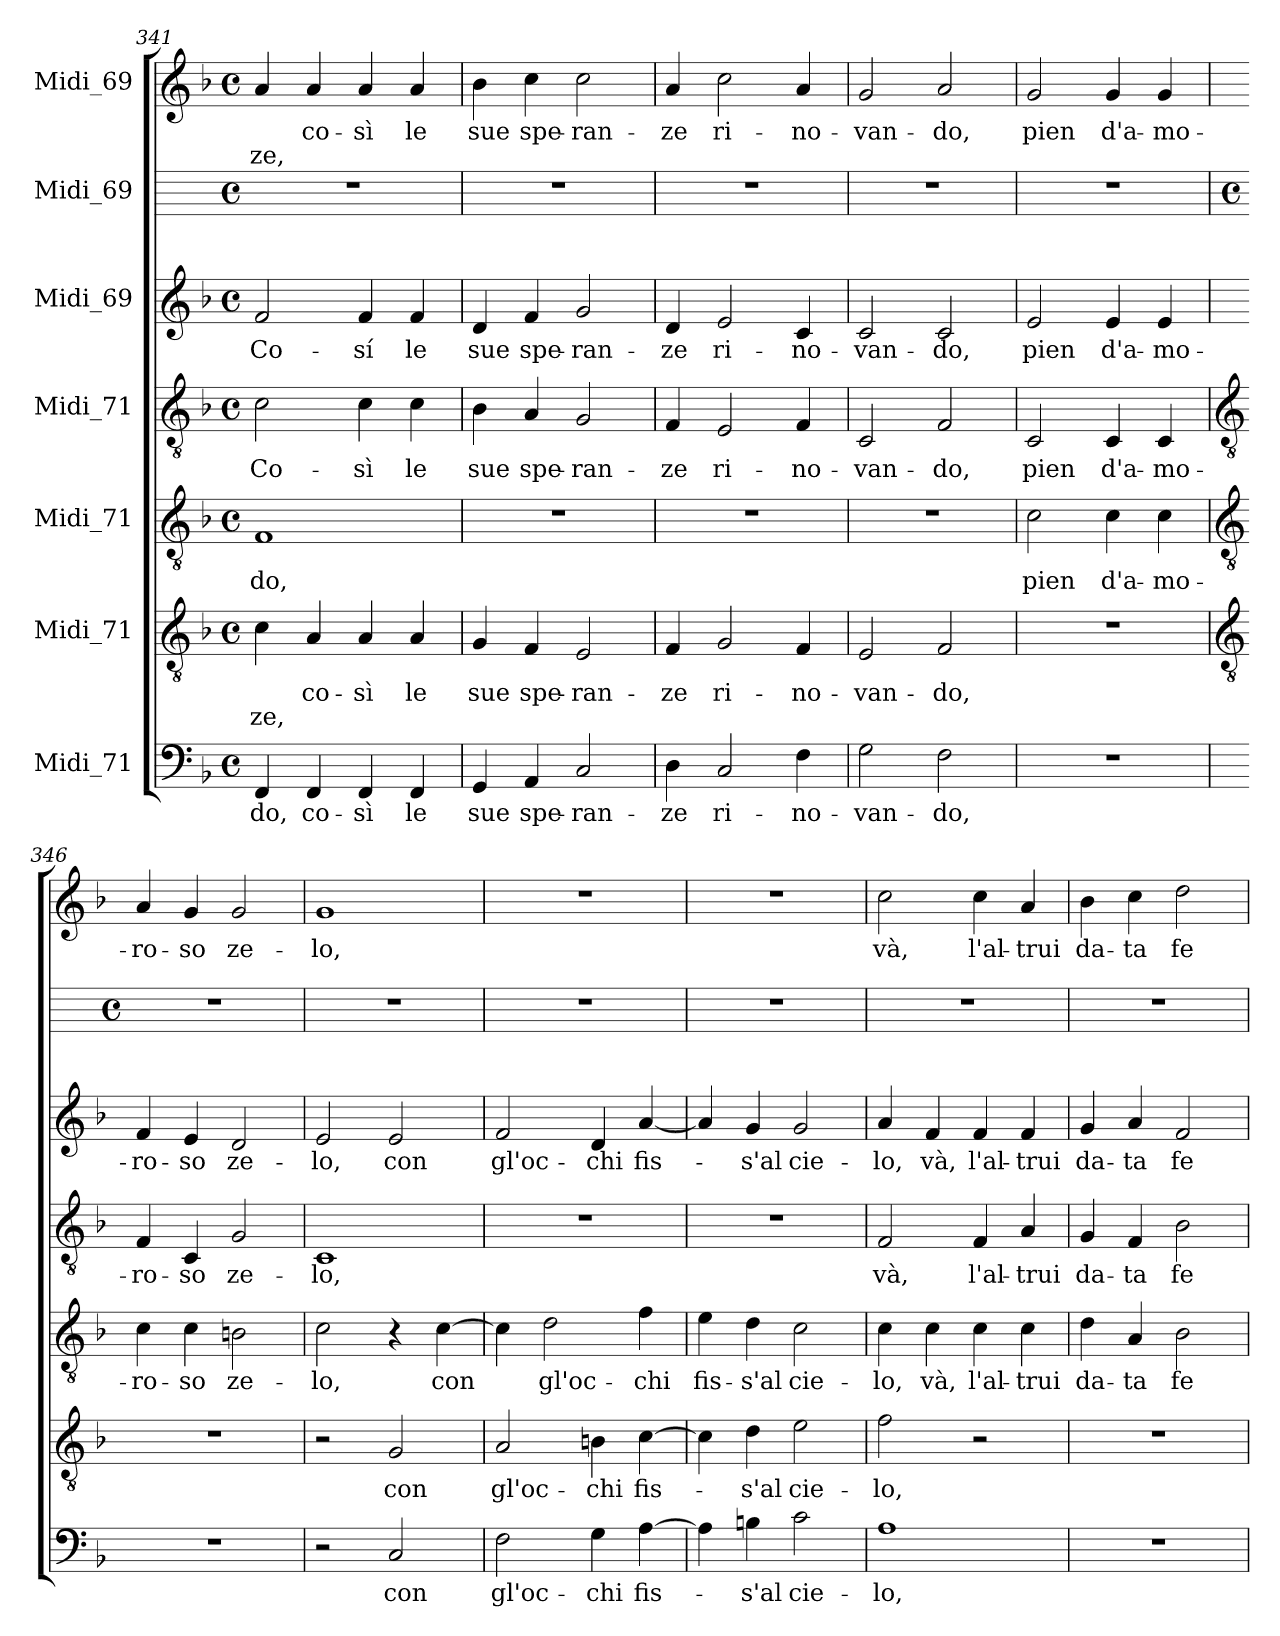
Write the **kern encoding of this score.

**kern	**text	**kern	**text	**text	**kern	**text	**kern	**text	**kern	**text	**kern	**kern	**text	**text
*part7	*part7	*part6	*part6	*part6	*part5	*part5	*part4	*part4	*part3	*part3	*part2	*part1	*part1	*part1
*staff7	*staff7	*staff6	*staff6	*staff6	*staff5	*staff5	*staff4	*staff4	*staff3	*staff3	*staff2	*staff1	*staff1	*staff1
*I"Midi_71	*	*I"Midi_71	*	*	*I"Midi_71	*	*I"Midi_71	*	*I"Midi_69	*	*I"Midi_69	*I"Midi_69	*	*
*clefF4	*	*clefGv2	*	*	*clefGv2	*	*clefGv2	*	*clefG2	*	*	*clefG2	*	*
*k[b-]	*	*k[b-]	*	*	*k[b-]	*	*k[b-]	*	*k[b-]	*	*	*k[b-]	*	*
*F:	*	*F:	*	*	*F:	*	*F:	*	*F:	*	*	*F:	*	*
*M4/4	*	*M4/4	*	*	*M4/4	*	*M4/4	*	*M4/4	*	*M4/4	*M4/4	*	*
*met(c)	*	*met(c)	*	*	*met(c)	*	*met(c)	*	*met(c)	*	*met(c)	*met(c)	*	*
=341	=341	=341	=341	=341	=341	=341	=341	=341	=341	=341	=341	=341	=341	=341
!	!LO:LY:b	!	!	!LO:LY:b	!	!LO:LY:b	!	!LO:LY:b	!	!LO:LY:b	!	!	!	!LO:LY:b
4FF	-do,	4c	.	-ze,	1F	-do,	2c	Co-	2f	Co-	1r	4a	.	-ze,
!	!LO:LY:b	!	!LO:LY:b	!	!	!	!	!	!	!	!	!	!LO:LY:b	!
4FF	co-	4A	co-	.	.	.	.	.	.	.	.	4a	co-	.
!	!LO:LY:b	!	!LO:LY:b	!	!	!	!	!LO:LY:b	!	!LO:LY:b	!	!	!LO:LY:b	!
4FF	-sì	4A	-sì	.	.	.	4c	-sì	4f	-sí	.	4a	-sì	.
!	!LO:LY:b	!	!LO:LY:b	!	!	!	!	!LO:LY:b	!	!LO:LY:b	!	!	!LO:LY:b	!
4FF	le	4A	le	.	.	.	4c	le	4f	le	.	4a	le	.
=342	=342	=342	=342	=342	=342	=342	=342	=342	=342	=342	=342	=342	=342	=342
!	!LO:LY:b	!	!LO:LY:b	!	!	!	!	!LO:LY:b	!	!LO:LY:b	!	!	!LO:LY:b	!
4GG	sue	4G	sue	.	1r	.	4B-	sue	4d	sue	1r	4b-	sue	.
!	!LO:LY:b	!	!LO:LY:b	!	!	!	!	!LO:LY:b	!	!LO:LY:b	!	!	!LO:LY:b	!
4AA	spe-	4F	spe-	.	.	.	4A	spe-	4f	spe-	.	4cc	spe-	.
!	!LO:LY:b	!	!LO:LY:b	!	!	!	!	!LO:LY:b	!	!LO:LY:b	!	!	!LO:LY:b	!
2C	-ran-	2E	-ran-	.	.	.	2G	-ran-	2g	-ran-	.	2cc	-ran-	.
=343	=343	=343	=343	=343	=343	=343	=343	=343	=343	=343	=343	=343	=343	=343
!	!LO:LY:b	!	!LO:LY:b	!	!	!	!	!LO:LY:b	!	!LO:LY:b	!	!	!LO:LY:b	!
4D	-ze	4F	-ze	.	1r	.	4F	-ze	4d	-ze	1r	4a	-ze	.
!	!LO:LY:b	!	!LO:LY:b	!	!	!	!	!LO:LY:b	!	!LO:LY:b	!	!	!LO:LY:b	!
2C	ri-	2G	ri-	.	.	.	2E	ri-	2e	ri-	.	2cc	ri-	.
!	!LO:LY:b	!	!LO:LY:b	!	!	!	!	!LO:LY:b	!	!LO:LY:b	!	!	!LO:LY:b	!
4F	-no-	4F	-no-	.	.	.	4F	-no-	4c	-no-	.	4a	-no-	.
=344	=344	=344	=344	=344	=344	=344	=344	=344	=344	=344	=344	=344	=344	=344
!	!LO:LY:b	!	!LO:LY:b	!	!	!	!	!LO:LY:b	!	!LO:LY:b	!	!	!LO:LY:b	!
2G	-van-	2E	-van-	.	1r	.	2C	-van-	2c	-van-	1r	2g	-van-	.
!	!LO:LY:b	!	!LO:LY:b	!	!	!	!	!LO:LY:b	!	!LO:LY:b	!	!	!LO:LY:b	!
2F	-do,	2F	-do,	.	.	.	2F	-do,	2c	-do,	.	2a	-do,	.
=345	=345	=345	=345	=345	=345	=345	=345	=345	=345	=345	=345	=345	=345	=345
!	!	!	!	!	!	!LO:LY:b	!	!LO:LY:b	!	!LO:LY:b	!	!	!LO:LY:b	!
1r	.	1r	.	.	2c	pien	2C	pien	2e	pien	1r	2g	pien	.
!	!	!	!	!	!	!LO:LY:b	!	!LO:LY:b	!	!LO:LY:b	!	!	!LO:LY:b	!
.	.	.	.	.	4c	d'a-	4C	d'a-	4e	d'a-	.	4g	d'a-	.
!	!	!	!	!	!	!LO:LY:b	!	!LO:LY:b	!	!LO:LY:b	!	!	!LO:LY:b	!
.	.	.	.	.	4c	-mo-	4C	-mo-	4e	-mo-	.	4g	-mo-	.
!!LO:LB:g=z
=346	=346	=346	=346	=346	=346	=346	=346	=346	=346	=346	=346	=346	=346	=346
*	*	*clefGv2	*	*	*clefGv2	*	*clefGv2	*	*	*	*	*	*	*
*	*	*	*	*	*	*	*	*	*	*	*M4/4	*	*	*
*	*	*	*	*	*	*	*	*	*	*	*met(c)	*	*	*
!	!	!	!	!	!	!LO:LY:b	!	!LO:LY:b	!	!LO:LY:b	!	!	!LO:LY:b	!
1r	.	1r	.	.	4c	-ro-	4F	-ro-	4f	-ro-	1r	4a	-ro-	.
!	!	!	!	!	!	!LO:LY:b	!	!LO:LY:b	!	!LO:LY:b	!	!	!LO:LY:b	!
.	.	.	.	.	4c	-so	4C	-so	4e	-so	.	4g	-so	.
!	!	!	!	!	!	!LO:LY:b	!	!LO:LY:b	!	!LO:LY:b	!	!	!LO:LY:b	!
.	.	.	.	.	2Bn	ze-	2G	ze-	2d	ze-	.	2g	ze-	.
=347	=347	=347	=347	=347	=347	=347	=347	=347	=347	=347	=347	=347	=347	=347
!	!	!	!	!	!	!LO:LY:b	!	!LO:LY:b	!	!LO:LY:b	!	!	!LO:LY:b	!
2r	.	2r	.	.	2c	-lo,	1C	-lo,	2e	-lo,	1r	1g	-lo,	.
!	!LO:LY:b	!	!LO:LY:b	!	!	!	!	!	!	!LO:LY:b	!	!	!	!
2C	con	2G	con	.	4r	.	.	.	2e	con	.	.	.	.
!	!	!	!	!	!	!LO:LY:b	!	!	!	!	!	!	!	!
.	.	.	.	.	[4c	con	.	.	.	.	.	.	.	.
=348	=348	=348	=348	=348	=348	=348	=348	=348	=348	=348	=348	=348	=348	=348
!	!LO:LY:b	!	!LO:LY:b	!	!	!	!	!	!	!LO:LY:b	!	!	!	!
2F	gl'oc-	2A	gl'oc-	.	4c]	.	1r	.	2f	gl'oc-	1r	1r	.	.
!	!	!	!	!	!	!LO:LY:b	!	!	!	!	!	!	!	!
.	.	.	.	.	2d	gl'oc-	.	.	.	.	.	.	.	.
!	!LO:LY:b	!	!LO:LY:b	!	!	!	!	!	!	!LO:LY:b	!	!	!	!
4G	-chi	4Bn	-chi	.	.	.	.	.	4d	-chi	.	.	.	.
!	!LO:LY:b	!	!LO:LY:b	!	!	!LO:LY:b	!	!	!	!LO:LY:b	!	!	!	!
[4A	fis-	[4c	fis-	.	4f	-chi	.	.	[4a	fis-	.	.	.	.
=349	=349	=349	=349	=349	=349	=349	=349	=349	=349	=349	=349	=349	=349	=349
!	!	!	!	!	!	!LO:LY:b	!	!	!	!	!	!	!	!
4A]	.	4c]	.	.	4e	fis-	1r	.	4a]	.	1r	1r	.	.
!	!LO:LY:b	!	!LO:LY:b	!	!	!LO:LY:b	!	!	!	!LO:LY:b	!	!	!	!
4Bn	-s'al	4d	-s'al	.	4d	-s'al	.	.	4g	-s'al	.	.	.	.
!	!LO:LY:b	!	!LO:LY:b	!	!	!LO:LY:b	!	!	!	!LO:LY:b	!	!	!	!
2c	cie-	2e	cie-	.	2c	cie-	.	.	2g	cie-	.	.	.	.
=350	=350	=350	=350	=350	=350	=350	=350	=350	=350	=350	=350	=350	=350	=350
!	!LO:LY:b	!	!LO:LY:b	!	!	!LO:LY:b	!	!LO:LY:b	!	!LO:LY:b	!	!	!LO:LY:b	!
1A	-lo,	2f	-lo,	.	4c	-lo,	2F	và,	4a	-lo,	1r	2cc	và,	.
!	!	!	!	!	!	!LO:LY:b	!	!	!	!LO:LY:b	!	!	!	!
.	.	.	.	.	4c	và,	.	.	4f	và,	.	.	.	.
!	!	!	!	!	!	!LO:LY:b	!	!LO:LY:b	!	!LO:LY:b	!	!	!LO:LY:b	!
.	.	2r	.	.	4c	l'al-	4F	l'al-	4f	l'al-	.	4cc	l'al-	.
!	!	!	!	!	!	!LO:LY:b	!	!LO:LY:b	!	!LO:LY:b	!	!	!LO:LY:b	!
.	.	.	.	.	4c	-trui	4A	-trui	4f	-trui	.	4a	-trui	.
=351	=351	=351	=351	=351	=351	=351	=351	=351	=351	=351	=351	=351	=351	=351
!	!	!	!	!	!	!LO:LY:b	!	!LO:LY:b	!	!LO:LY:b	!	!	!LO:LY:b	!
1r	.	1r	.	.	4d	da-	4G	da-	4g	da-	1r	4b-	da-	.
!	!	!	!	!	!	!LO:LY:b	!	!LO:LY:b	!	!LO:LY:b	!	!	!LO:LY:b	!
.	.	.	.	.	4A	-ta	4F	-ta	4a	-ta	.	4cc	-ta	.
!	!	!	!	!	!	!LO:LY:b	!	!LO:LY:b	!	!LO:LY:b	!	!	!LO:LY:b	!
.	.	.	.	.	2B-	fe-	2B-	fe-	2f	fe-	.	2dd	fe-	.
=	=	=	=	=	=	=	=	=	=	=	=	=	=	=
*-	*-	*-	*-	*-	*-	*-	*-	*-	*-	*-	*-	*-	*-	*-
